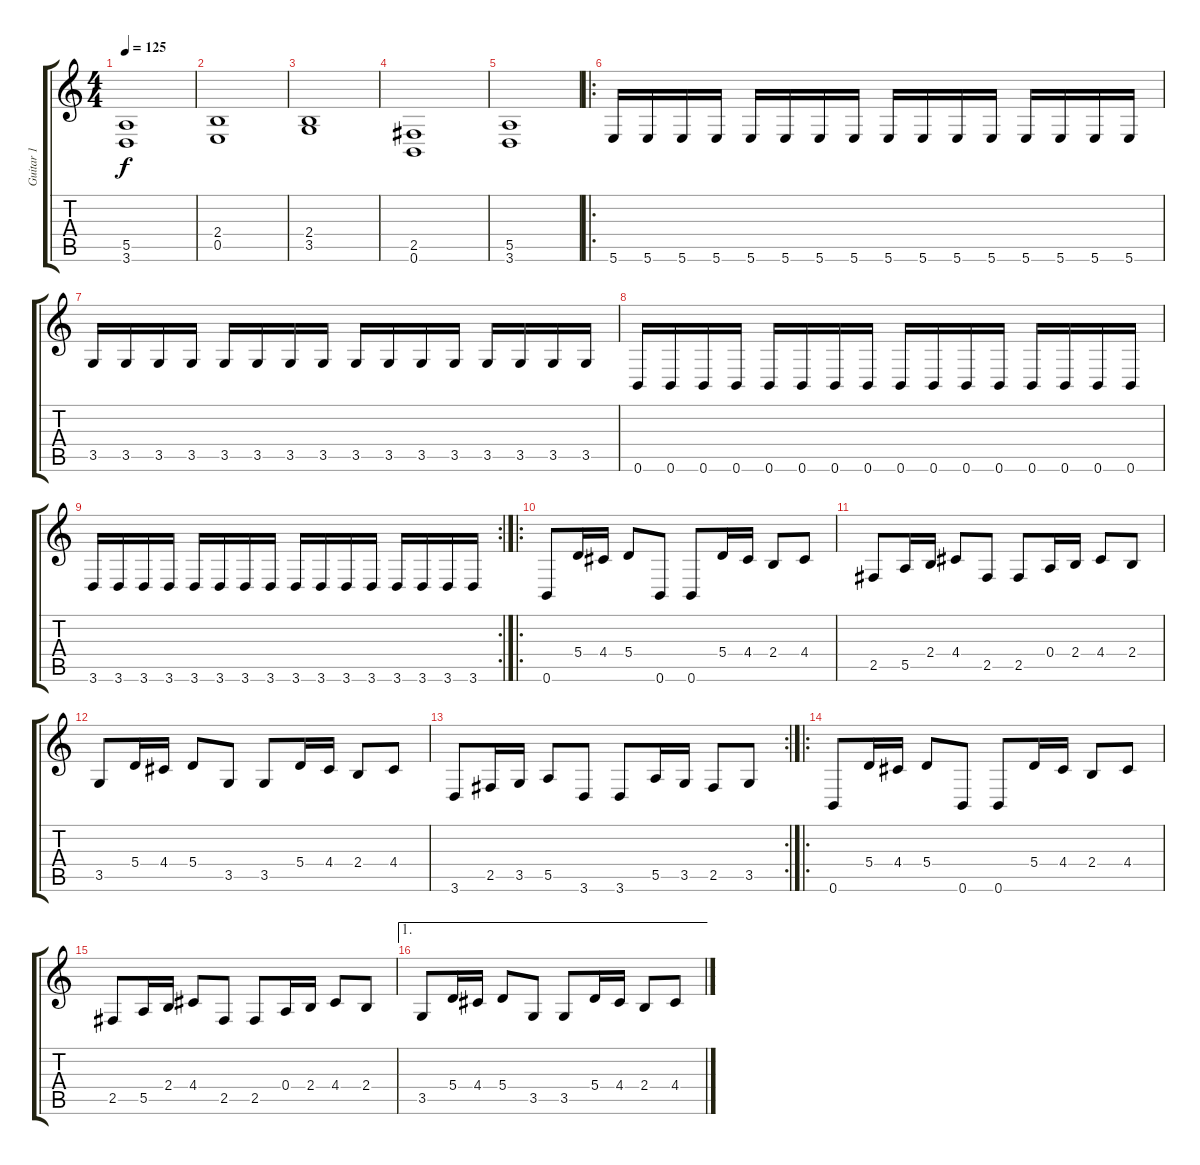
\track ("Guitar 1" "Guitar 1") {instrument distortionguitar}
\staff {score tabs}
\tuning (B3 Gb3 D3 A2 E2 B1) {hide}
\ts (4 4)
\tempo 125
\clef g2
\ks c
(5.5 3.6).1{dy f} |
(2.4 0.5).1 |
(2.4 3.5).1 |
(2.5 0.6).1 |
(5.5 3.6).1 |
\ro
5.6.16 5.6.16 5.6.16 5.6.16 5.6.16 5.6.16 5.6.16 5.6.16 5.6.16 5.6.16 5.6.16 5.6.16 5.6.16 5.6.16 5.6.16 5.6.16 |
3.5.16 3.5.16 3.5.16 3.5.16 3.5.16 3.5.16 3.5.16 3.5.16 3.5.16 3.5.16 3.5.16 3.5.16 3.5.16 3.5.16 3.5.16 3.5.16 |
0.6.16 0.6.16 0.6.16 0.6.16 0.6.16 0.6.16 0.6.16 0.6.16 0.6.16 0.6.16 0.6.16 0.6.16 0.6.16 0.6.16 0.6.16 0.6.16 |
\rc 2
3.6.16 3.6.16 3.6.16 3.6.16 3.6.16 3.6.16 3.6.16 3.6.16 3.6.16 3.6.16 3.6.16 3.6.16 3.6.16 3.6.16 3.6.16 3.6.16 |
\ro
0.6.8 5.4.16 4.4.16 5.4.8 0.6.8 0.6.8 5.4.16 4.4.16 2.4.8 4.4.8 |
2.5.8 5.5.16 2.4.16 4.4.8 2.5.8 2.5.8 0.4.16 2.4.16 4.4.8 2.4.8 |
3.5.8 5.4.16 4.4.16 5.4.8 3.5.8 3.5.8 5.4.16 4.4.16 2.4.8 4.4.8 |
\rc 2
3.6.8 2.5.16 3.5.16 5.5.8 3.6.8 3.6.8 5.5.16 3.5.16 2.5.8 3.5.8 |
\ro
0.6.8 5.4.16 4.4.16 5.4.8 0.6.8 0.6.8 5.4.16 4.4.16 2.4.8 4.4.8 |
2.5.8 5.5.16 2.4.16 4.4.8 2.5.8 2.5.8 0.4.16 2.4.16 4.4.8 2.4.8 |
\ae 1
3.5.8 5.4.16 4.4.16 5.4.8 3.5.8 3.5.8 5.4.16 4.4.16 2.4.8 4.4.8
